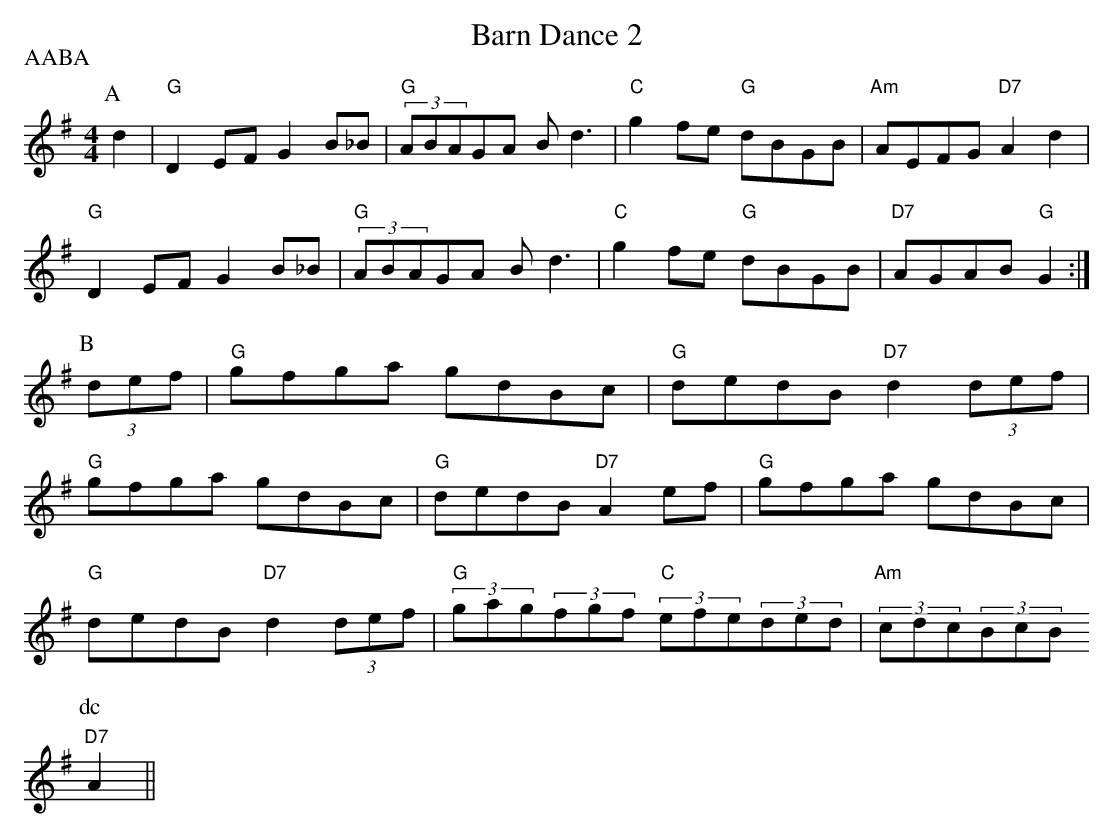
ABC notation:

X:1
T:Barn Dance 2
P:AABA
M:4/4
L:1/8
K:G
P:A
d2|"G"D2EF G2B_B|(3"G"ABAGA Bd3|"C"g2fe "G"dBGB|"Am"AEFG "D7"A2d2|
"G"D2EF G2B_B|(3"G"ABAGA Bd3|"C"g2fe "G"dBGB|"D7"AGAB "G"G2:|
P:B
(3def|"G"gfga gdBc|"G"dedB "D7"d2(3def|
"G"gfga gdBc|"G"dedB "D7"A2ef|"G"gfga gdBc|
"G"dedB "D7"d2(3def|(3"G"gag(3fgf (3"C"efe(3ded|(3"Am"cdc(3BcB
P:dc
"D7"A2||
